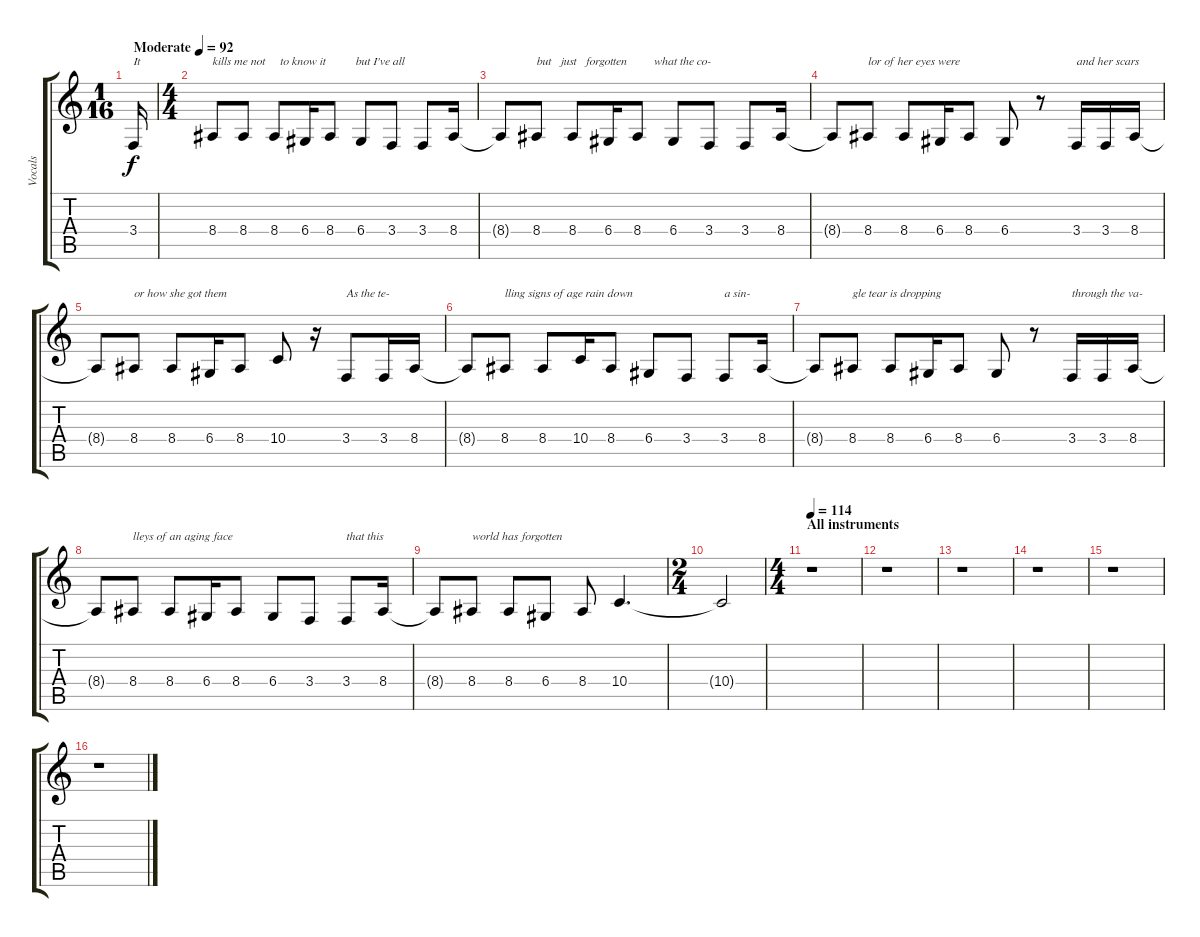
\track ("Vocals" "Vocals") {instrument lead2sawtooth}
\staff {score tabs}
\tuning (E4 B3 G3 D3 A2 E2) {hide}
\ts (1 16)
\tempo (92 "Moderate")
\clef g2
\ks c
3.4.16{txt "It" dy f instrument lead2sawtooth} |
\ts (4 4)
8.4.8{txt "kills me not     to know it          but I've all"} 8.4.8 8.4.8 6.4.16 8.4.8 6.4.8 3.4.8 3.4.8 8.4.16 |
8.4{t}.8 8.4.8{txt "but   just   forgotten         what the co-"} 8.4.8 6.4.16 8.4.8 6.4.8 3.4.8 3.4.8 8.4.16 |
8.4{t}.8 8.4.8{txt "lor of her eyes were"} 8.4.8 6.4.16 8.4.8 6.4.8 r.8 3.4.16{txt "and her scars"} 3.4.16 8.4.16 |
8.4{t}.8 8.4.8{txt "or how she got them"} 8.4.8 6.4.16 8.4.8 10.4.8 r.16 3.4.8{txt "As the te-"} 3.4.16 8.4.16 |
8.4{t}.8 8.4.8{txt "lling signs of age rain down"} 8.4.8 10.4.16 8.4.8 6.4.8 3.4.8 3.4.8{txt "a sin-"} 8.4.16 |
8.4{t}.8 8.4.8{txt "gle tear is dropping"} 8.4.8 6.4.16 8.4.8 6.4.8 r.8 3.4.16{txt "through the va-"} 3.4.16 8.4.16 |
8.4{t}.8 8.4.8{txt "lleys of an aging face"} 8.4.8 6.4.16 8.4.8 6.4.8 3.4.8 3.4.8{txt "that this"} 8.4.16 |
8.4{t}.8 8.4.8{txt "world has forgotten"} 8.4.8 6.4.8 8.4.8 10.4.4{d} |
\ts (2 4)
10.4{t}.2 |
\ts (4 4)
\section ("" "All instruments")
\tempo 114
r.1 |
r.1 |
r.1 |
r.1 |
r.1 |
r.1
